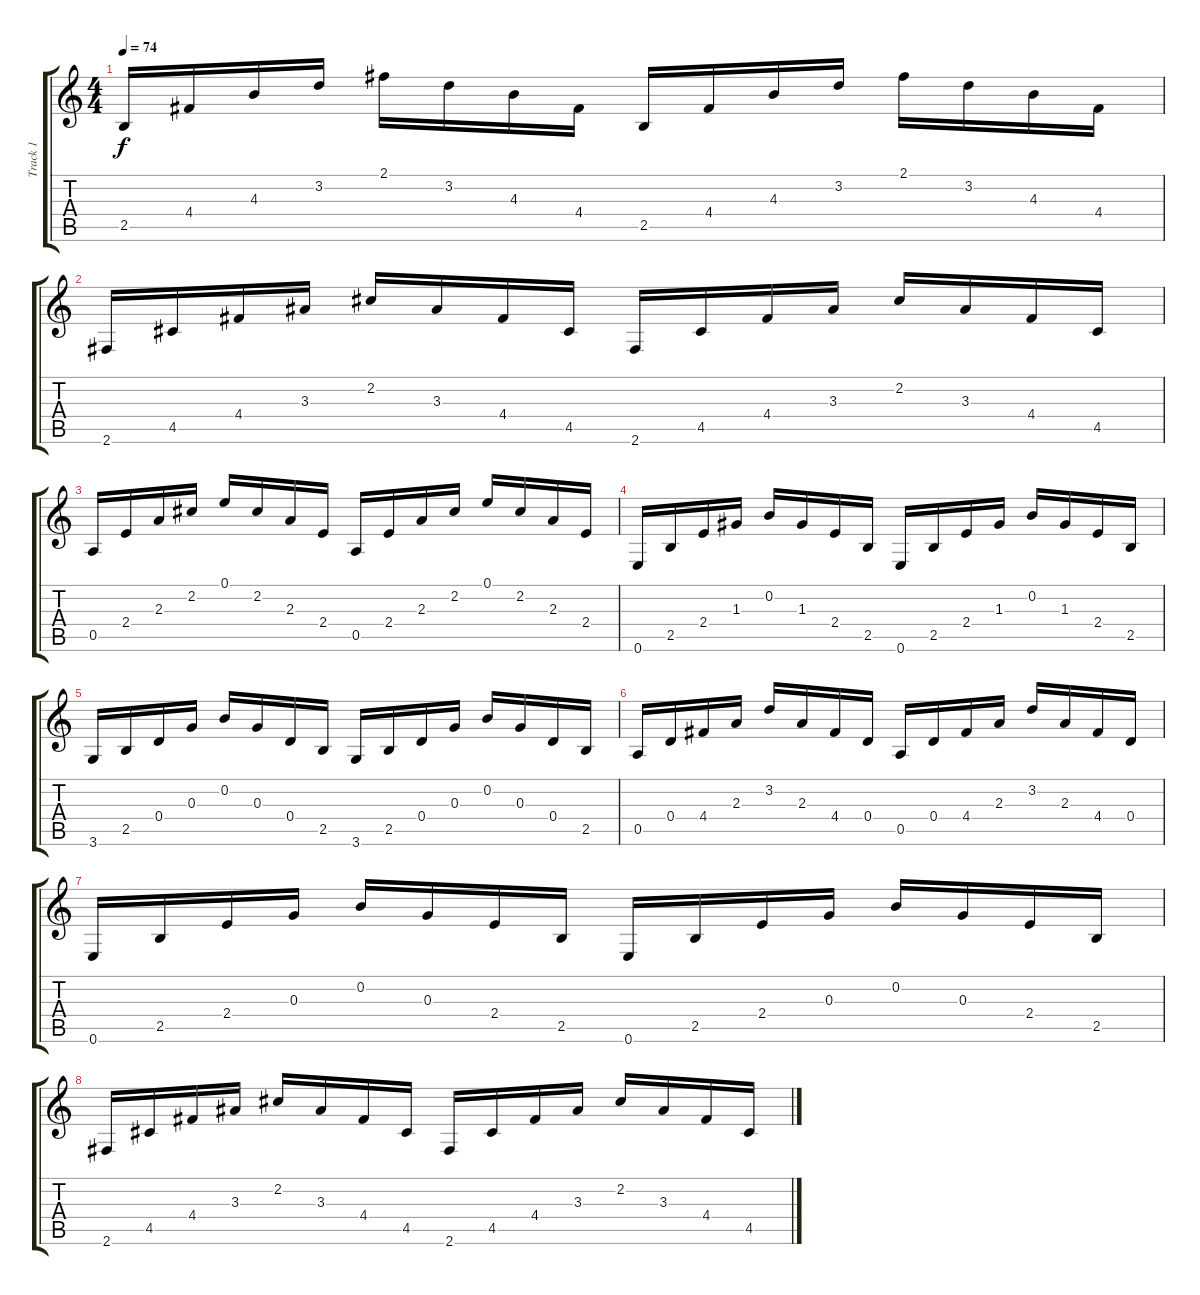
\track ("Track 1" "Track 1") {instrument acousticguitarnylon}
\staff {score tabs}
\tuning (E4 B3 G3 D3 A2 E2) {hide}
\ts (4 4)
\tempo 74
\clef g2
\ks c
2.5.16{dy f instrument acousticguitarnylon} 4.4.16 4.3.16 3.2.16 2.1.16 3.2.16 4.3.16 4.4.16 2.5.16 4.4.16 4.3.16 3.2.16 2.1.16 3.2.16 4.3.16 4.4.16 |
2.6.16 4.5.16 4.4.16 3.3.16 2.2.16 3.3.16 4.4.16 4.5.16 2.6.16 4.5.16 4.4.16 3.3.16 2.2.16 3.3.16 4.4.16 4.5.16 |
0.5.16 2.4.16 2.3.16 2.2.16 0.1.16 2.2.16 2.3.16 2.4.16 0.5.16 2.4.16 2.3.16 2.2.16 0.1.16 2.2.16 2.3.16 2.4.16 |
0.6.16 2.5.16 2.4.16 1.3.16 0.2.16 1.3.16 2.4.16 2.5.16 0.6.16 2.5.16 2.4.16 1.3.16 0.2.16 1.3.16 2.4.16 2.5.16 |
3.6.16 2.5.16 0.4.16 0.3.16 0.2.16 0.3.16 0.4.16 2.5.16 3.6.16 2.5.16 0.4.16 0.3.16 0.2.16 0.3.16 0.4.16 2.5.16 |
0.5.16 0.4.16 4.4.16 2.3.16 3.2.16 2.3.16 4.4.16 0.4.16 0.5.16 0.4.16 4.4.16 2.3.16 3.2.16 2.3.16 4.4.16 0.4.16 |
0.6.16 2.5.16 2.4.16 0.3.16 0.2.16 0.3.16 2.4.16 2.5.16 0.6.16 2.5.16 2.4.16 0.3.16 0.2.16 0.3.16 2.4.16 2.5.16 |
2.6.16 4.5.16 4.4.16 3.3.16 2.2.16 3.3.16 4.4.16 4.5.16 2.6.16 4.5.16 4.4.16 3.3.16 2.2.16 3.3.16 4.4.16 4.5.16
